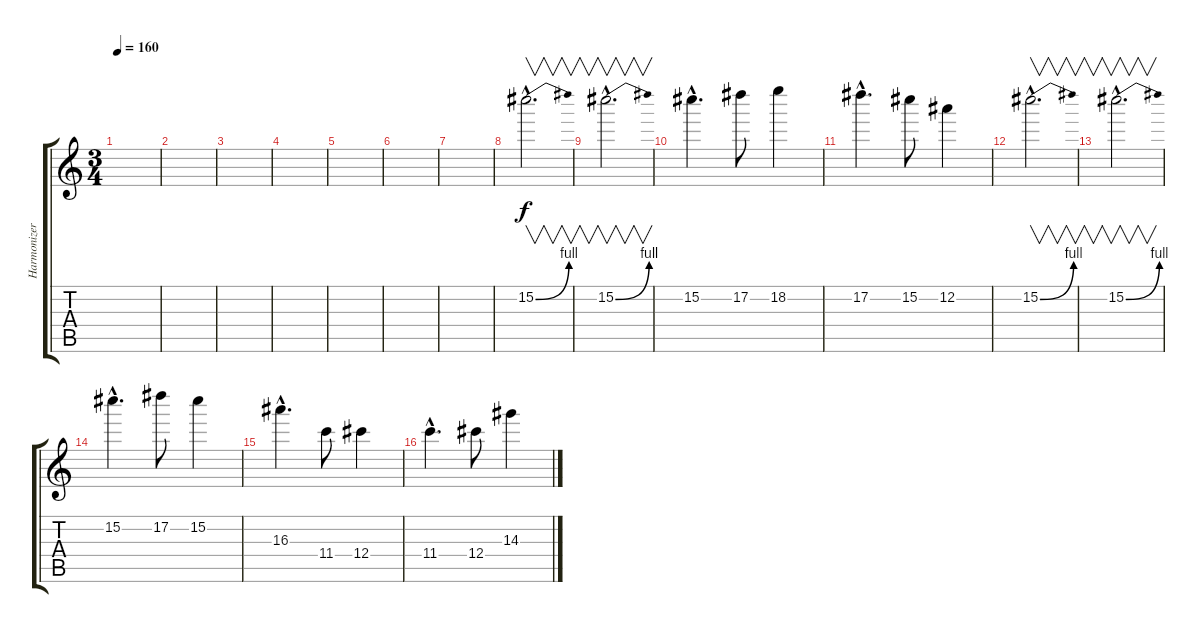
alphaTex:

\track ("Harmonizer" "Harmonizer") {instrument overdrivenguitar}
\staff {score tabs}
\tuning (Eb5 Bb4 Gb4 Db4 Ab3 Eb3) {hide}
\ts (3 4)
\tempo 160
\clef g2
\ks c
|
|
|
|
|
|
|
15.2{be (bend 0 0 60 4) hac}.2{v d} |
15.2{be (bend 0 0 60 4) hac}.2{v d} |
15.2{hac}.4{d} 17.2.8 18.2.4 |
17.2{hac}.4{d} 15.2.8 12.2.4 |
15.2{be (bend 0 0 60 4) hac}.2{v d} |
15.2{be (bend 0 0 60 4) hac}.2{v d} |
15.2{hac}.4{d} 17.2.8 15.2.4 |
16.3{hac}.4{d} 11.4.8 12.4.4 |
11.4{hac}.4{d} 12.4.8 14.3.4
